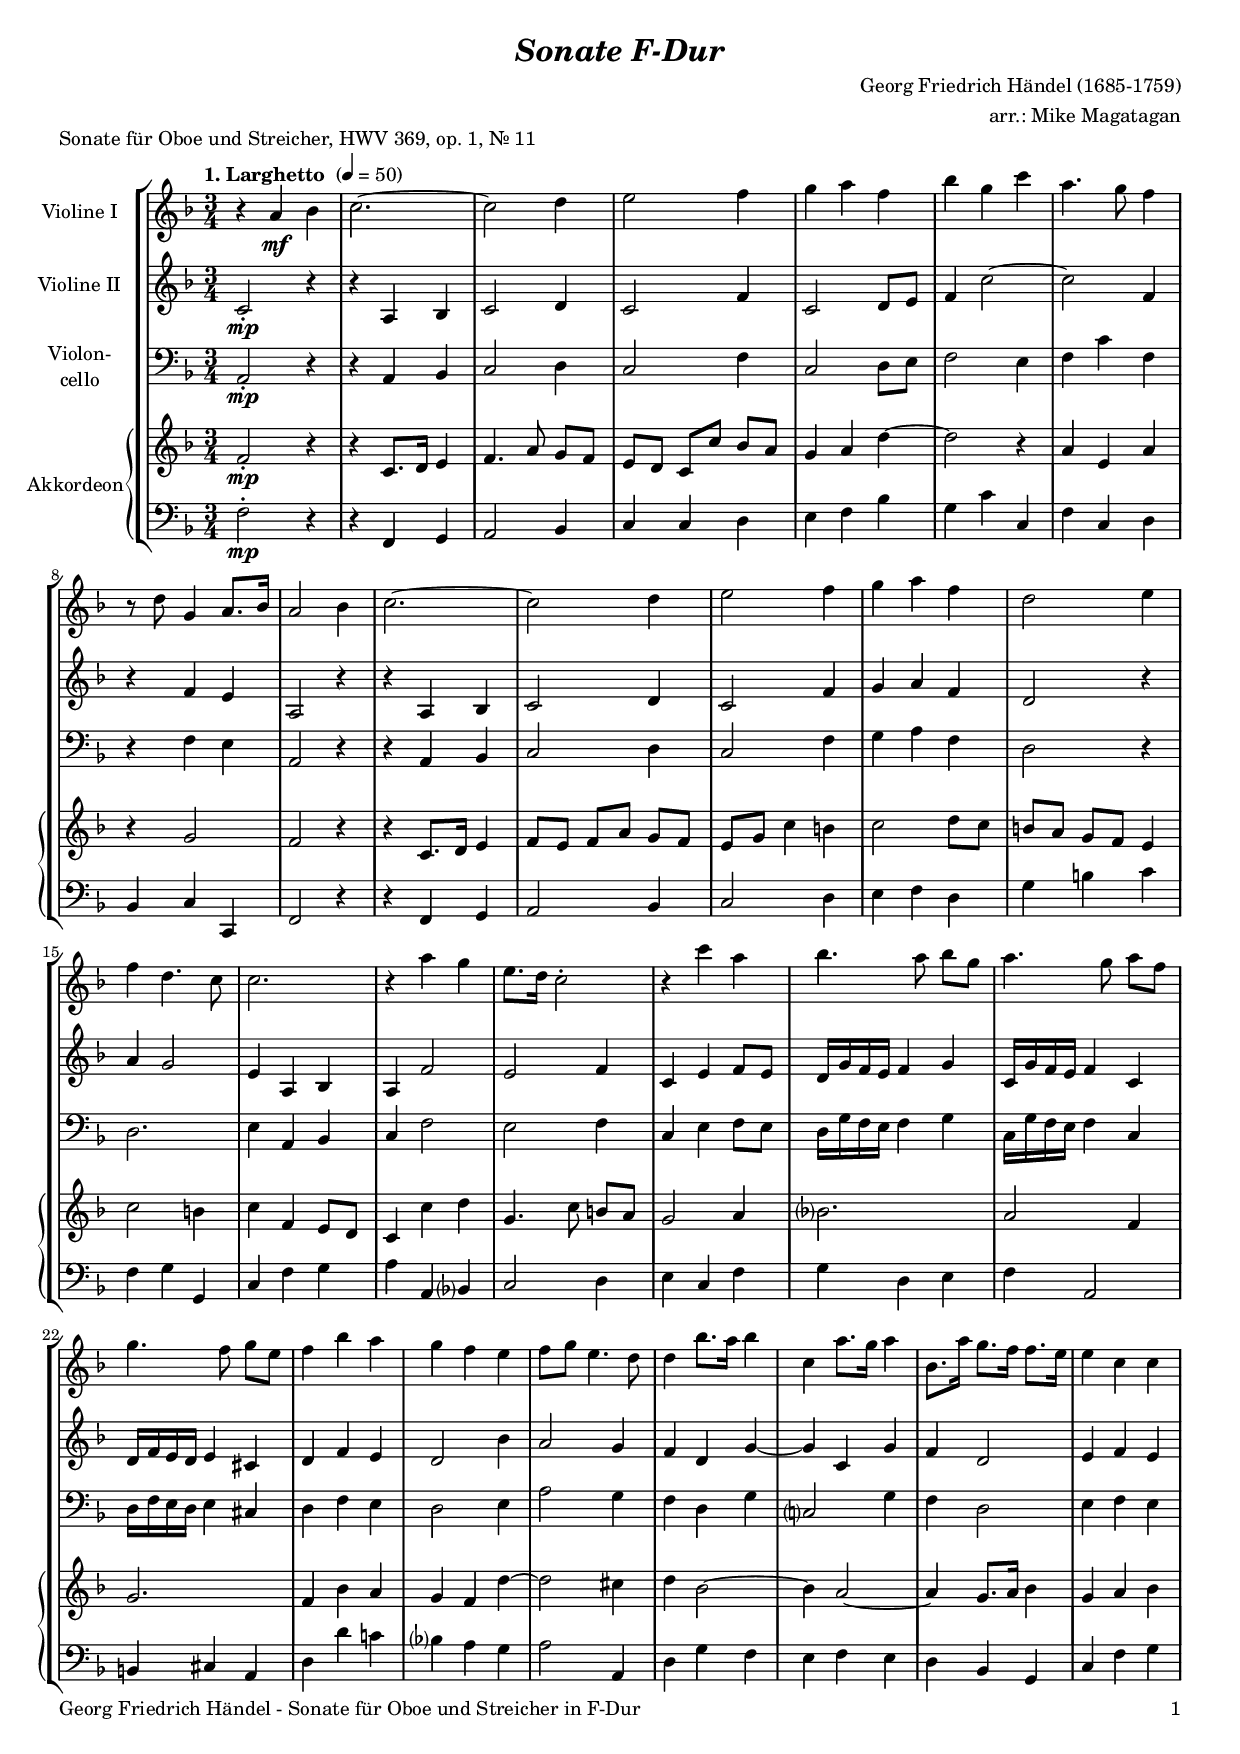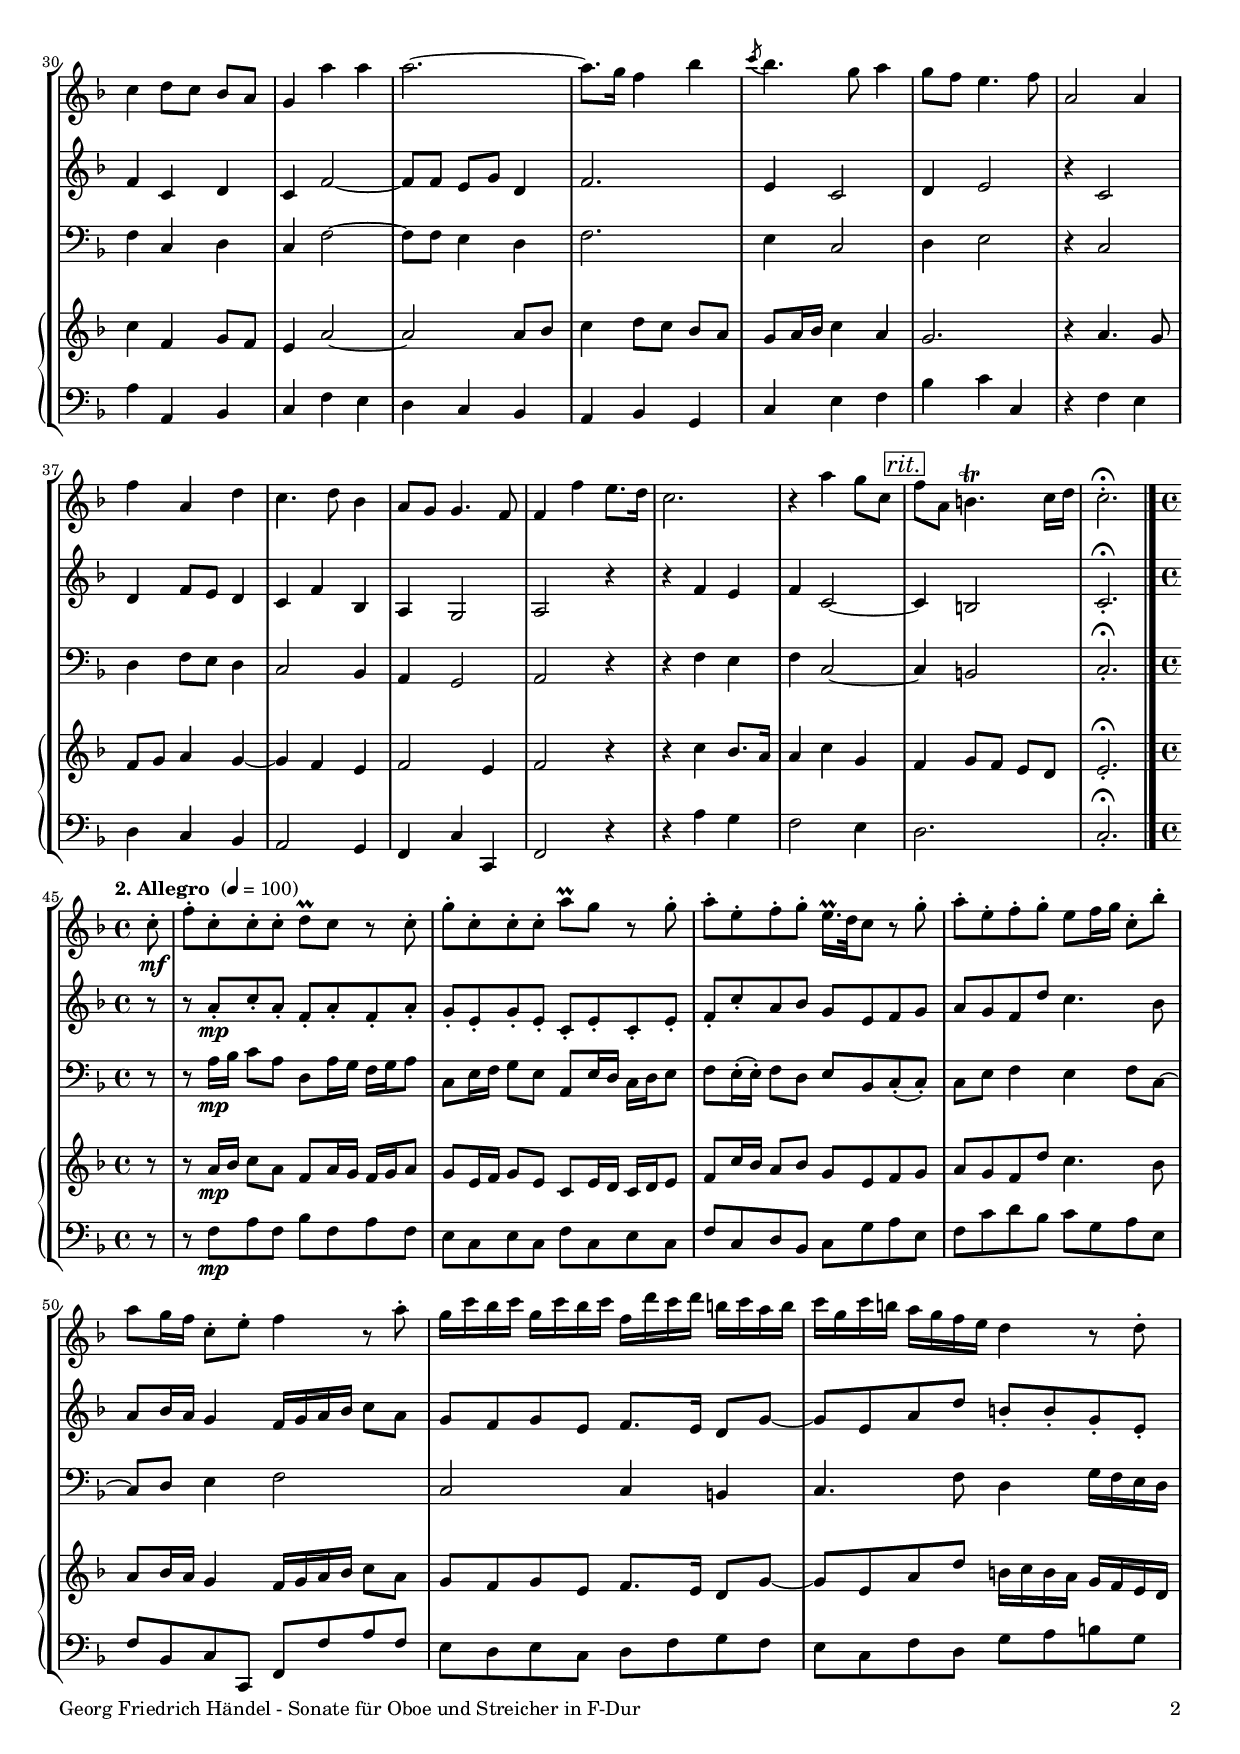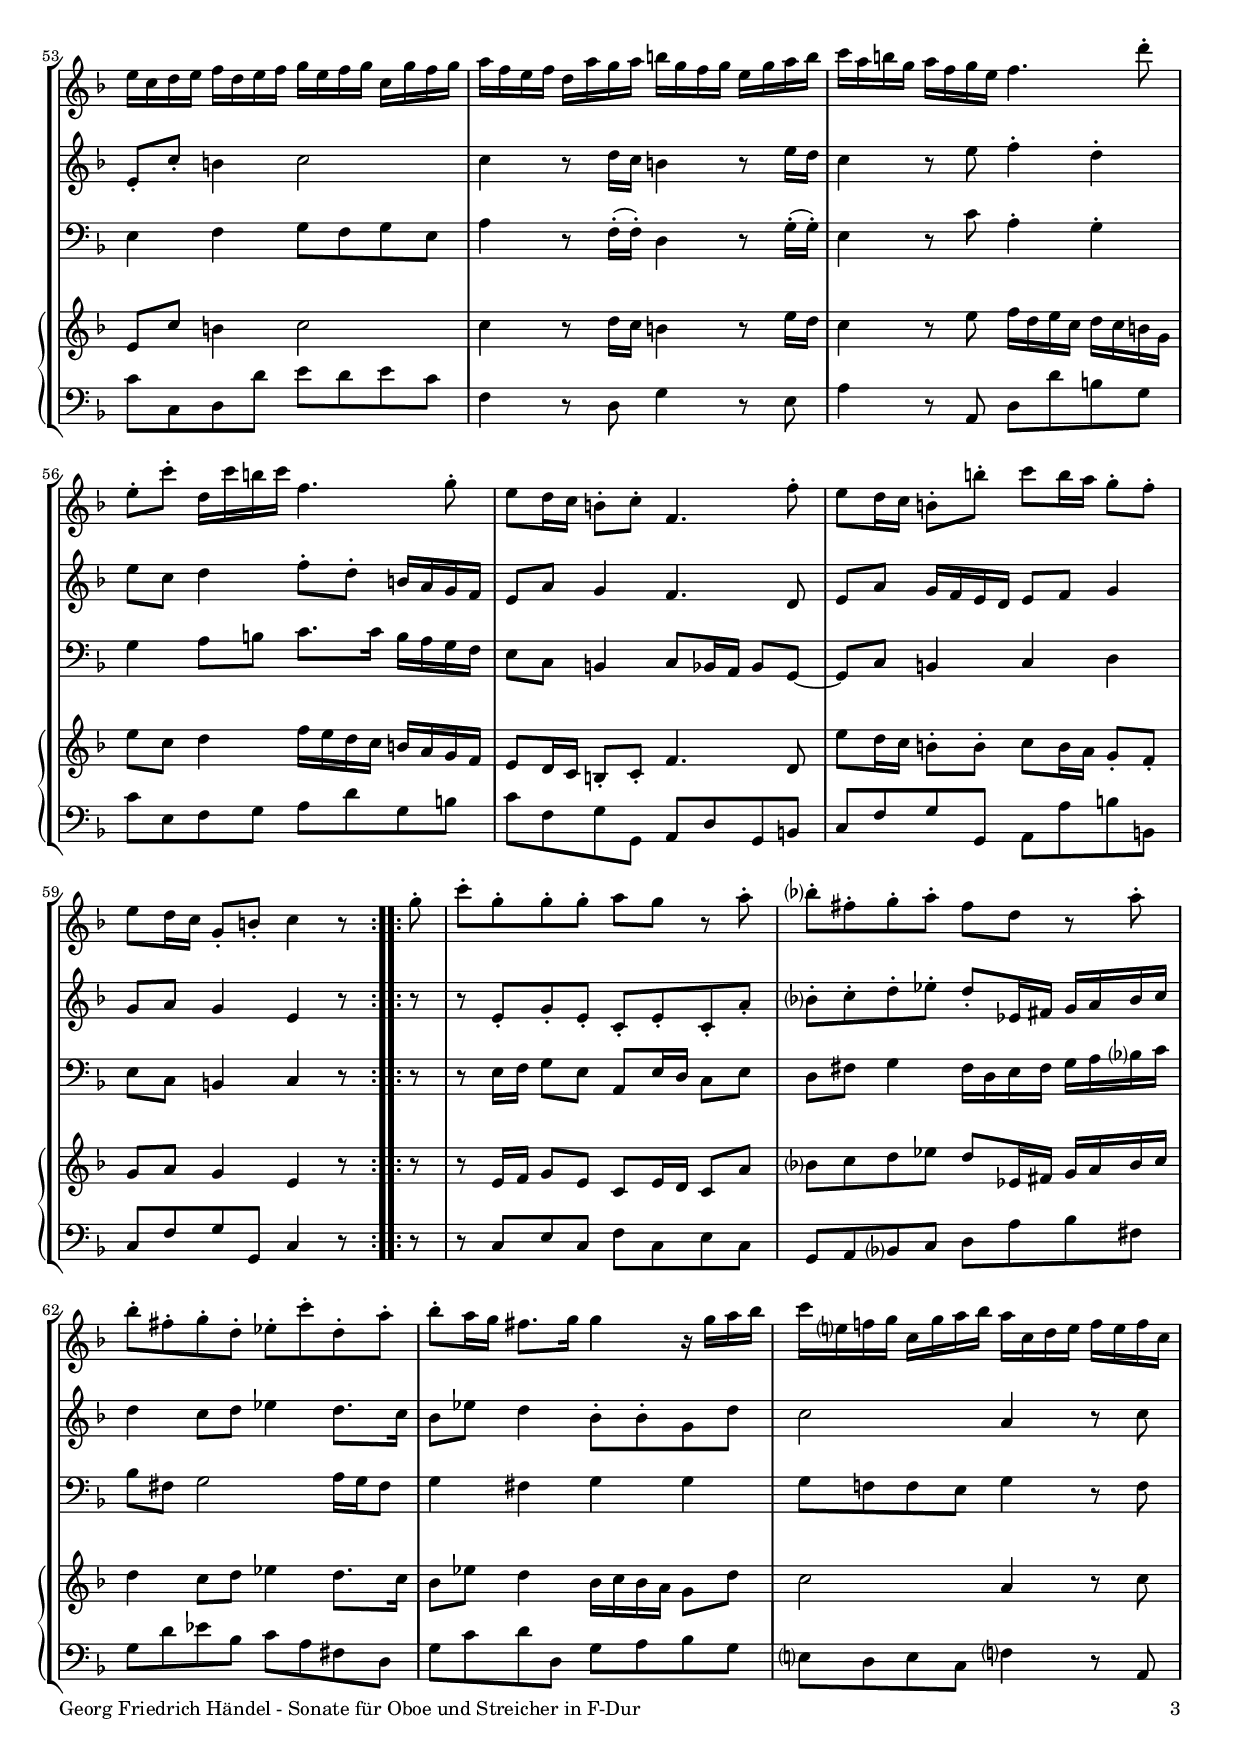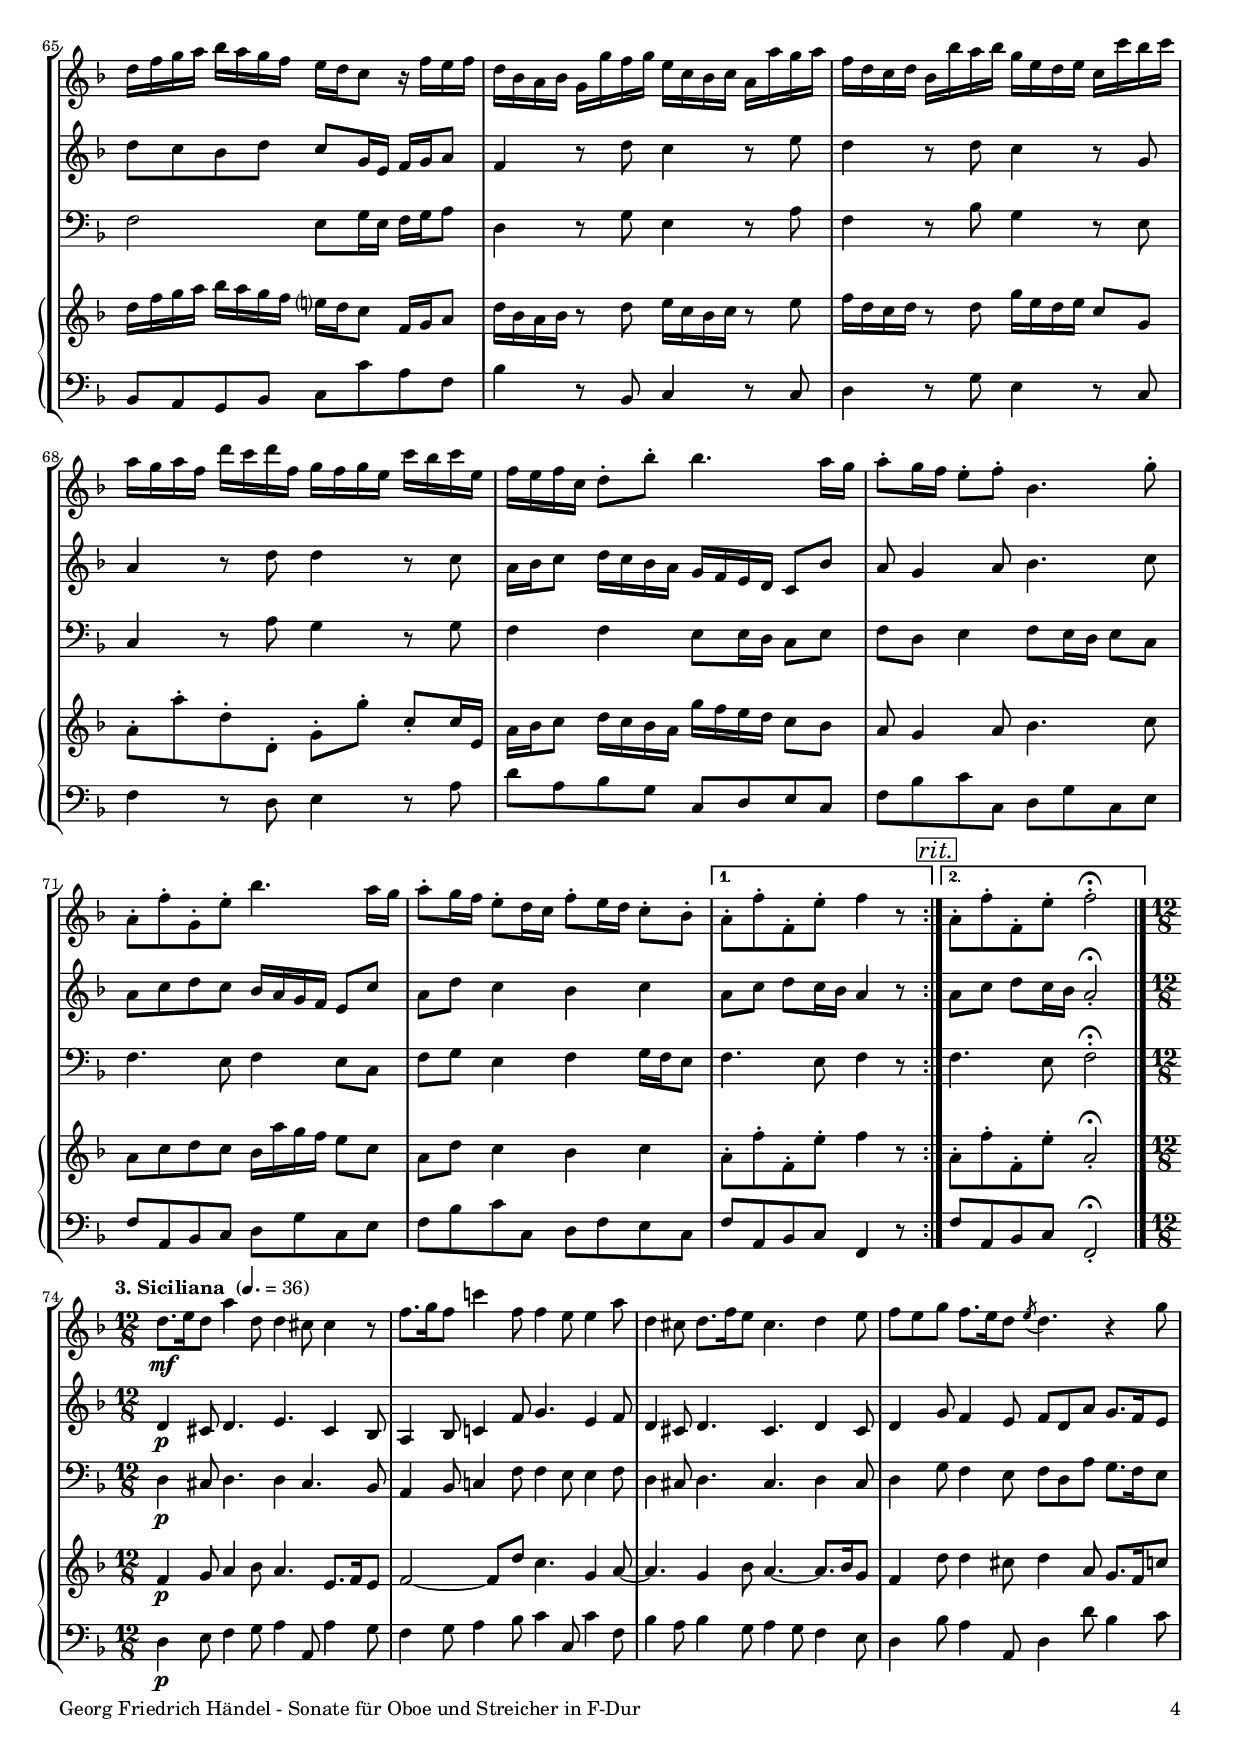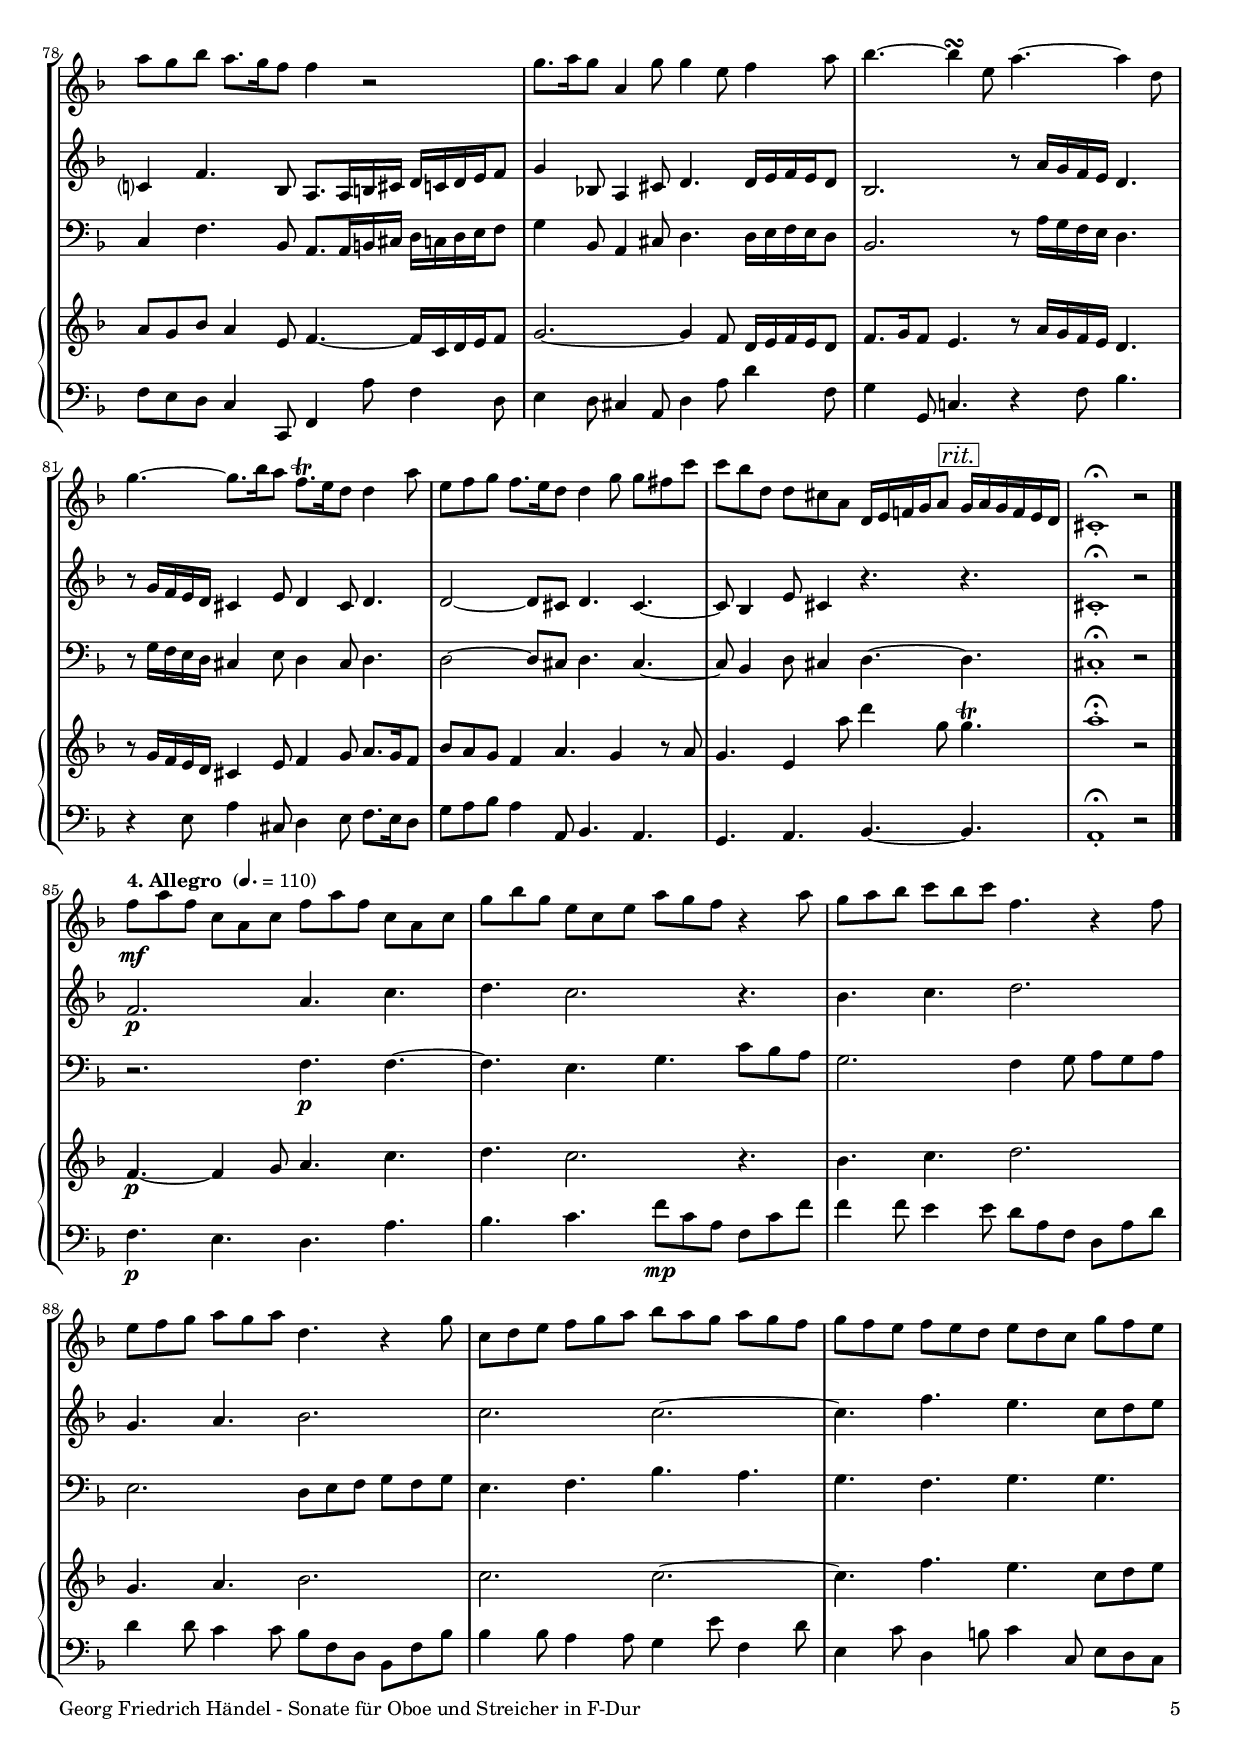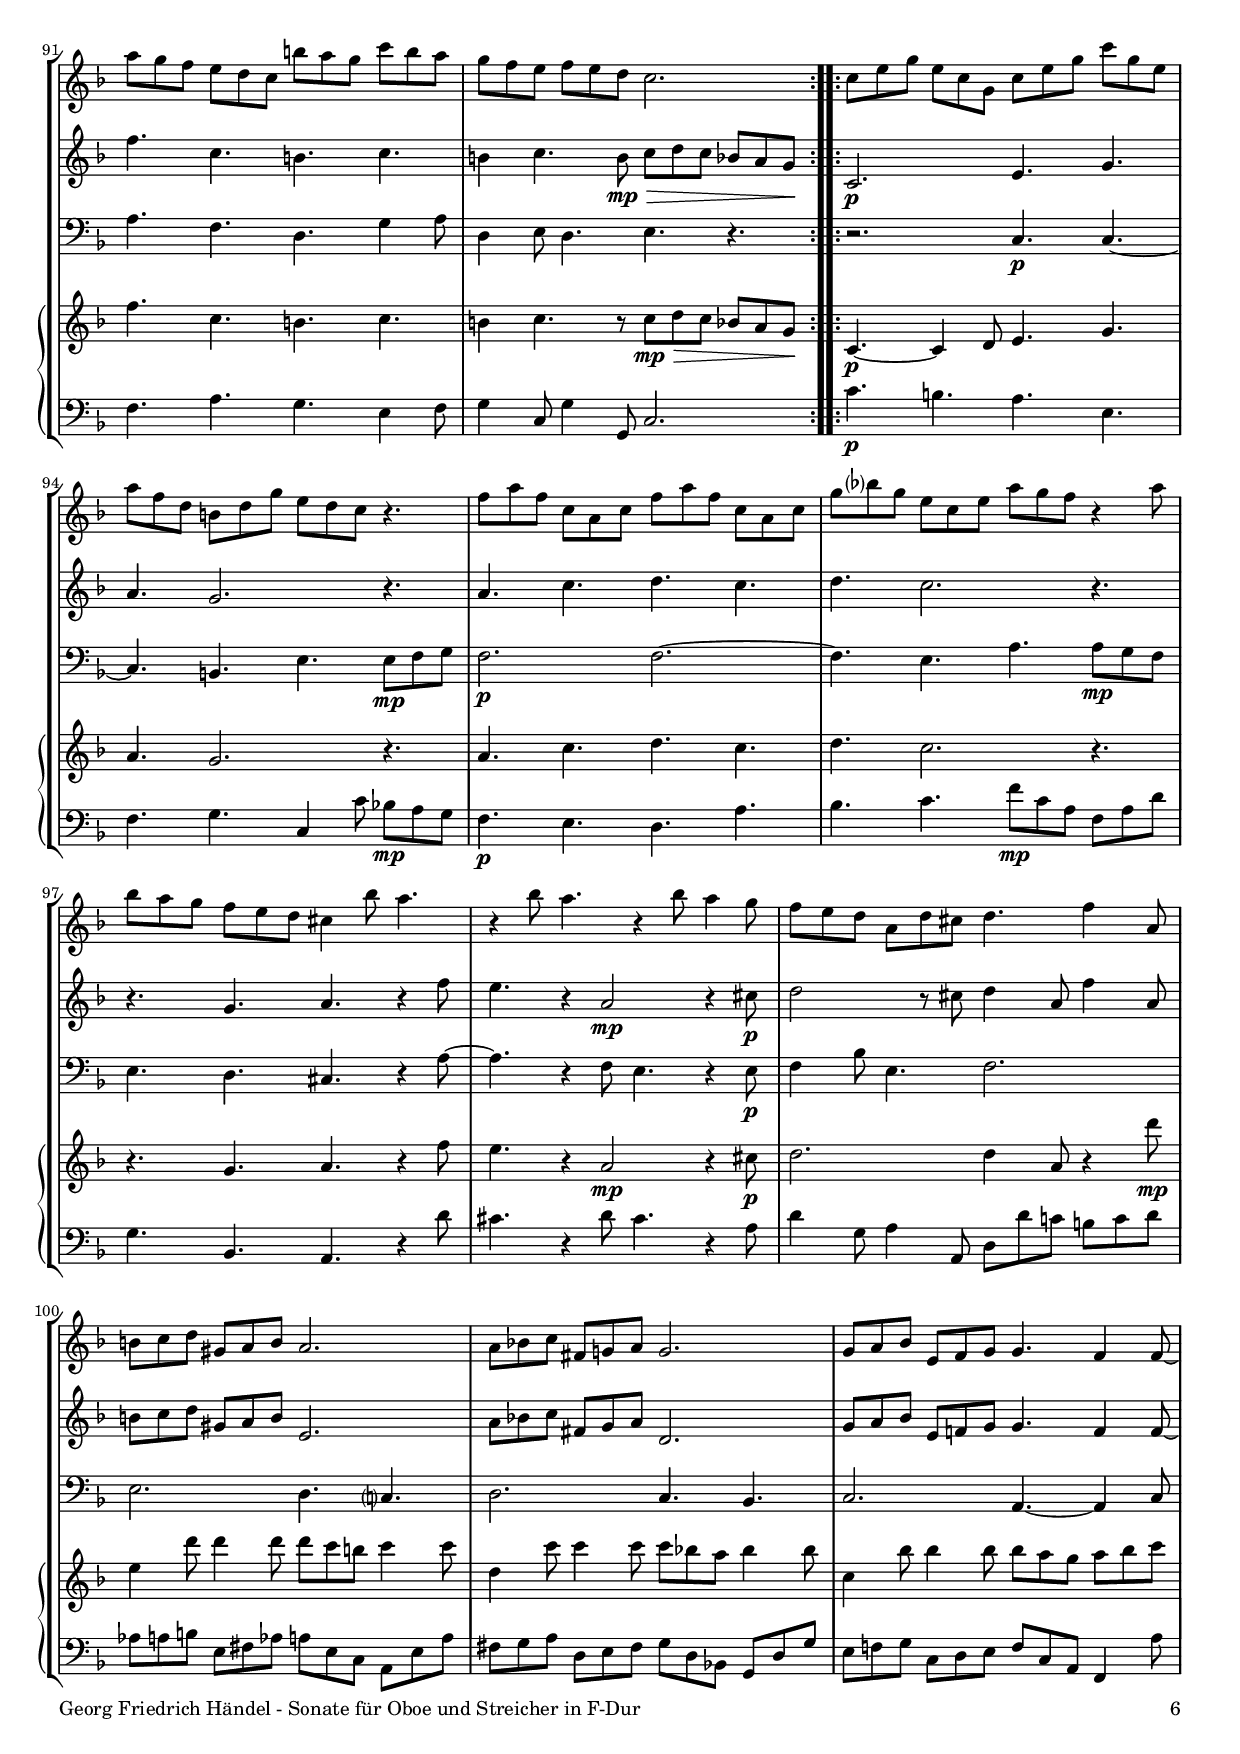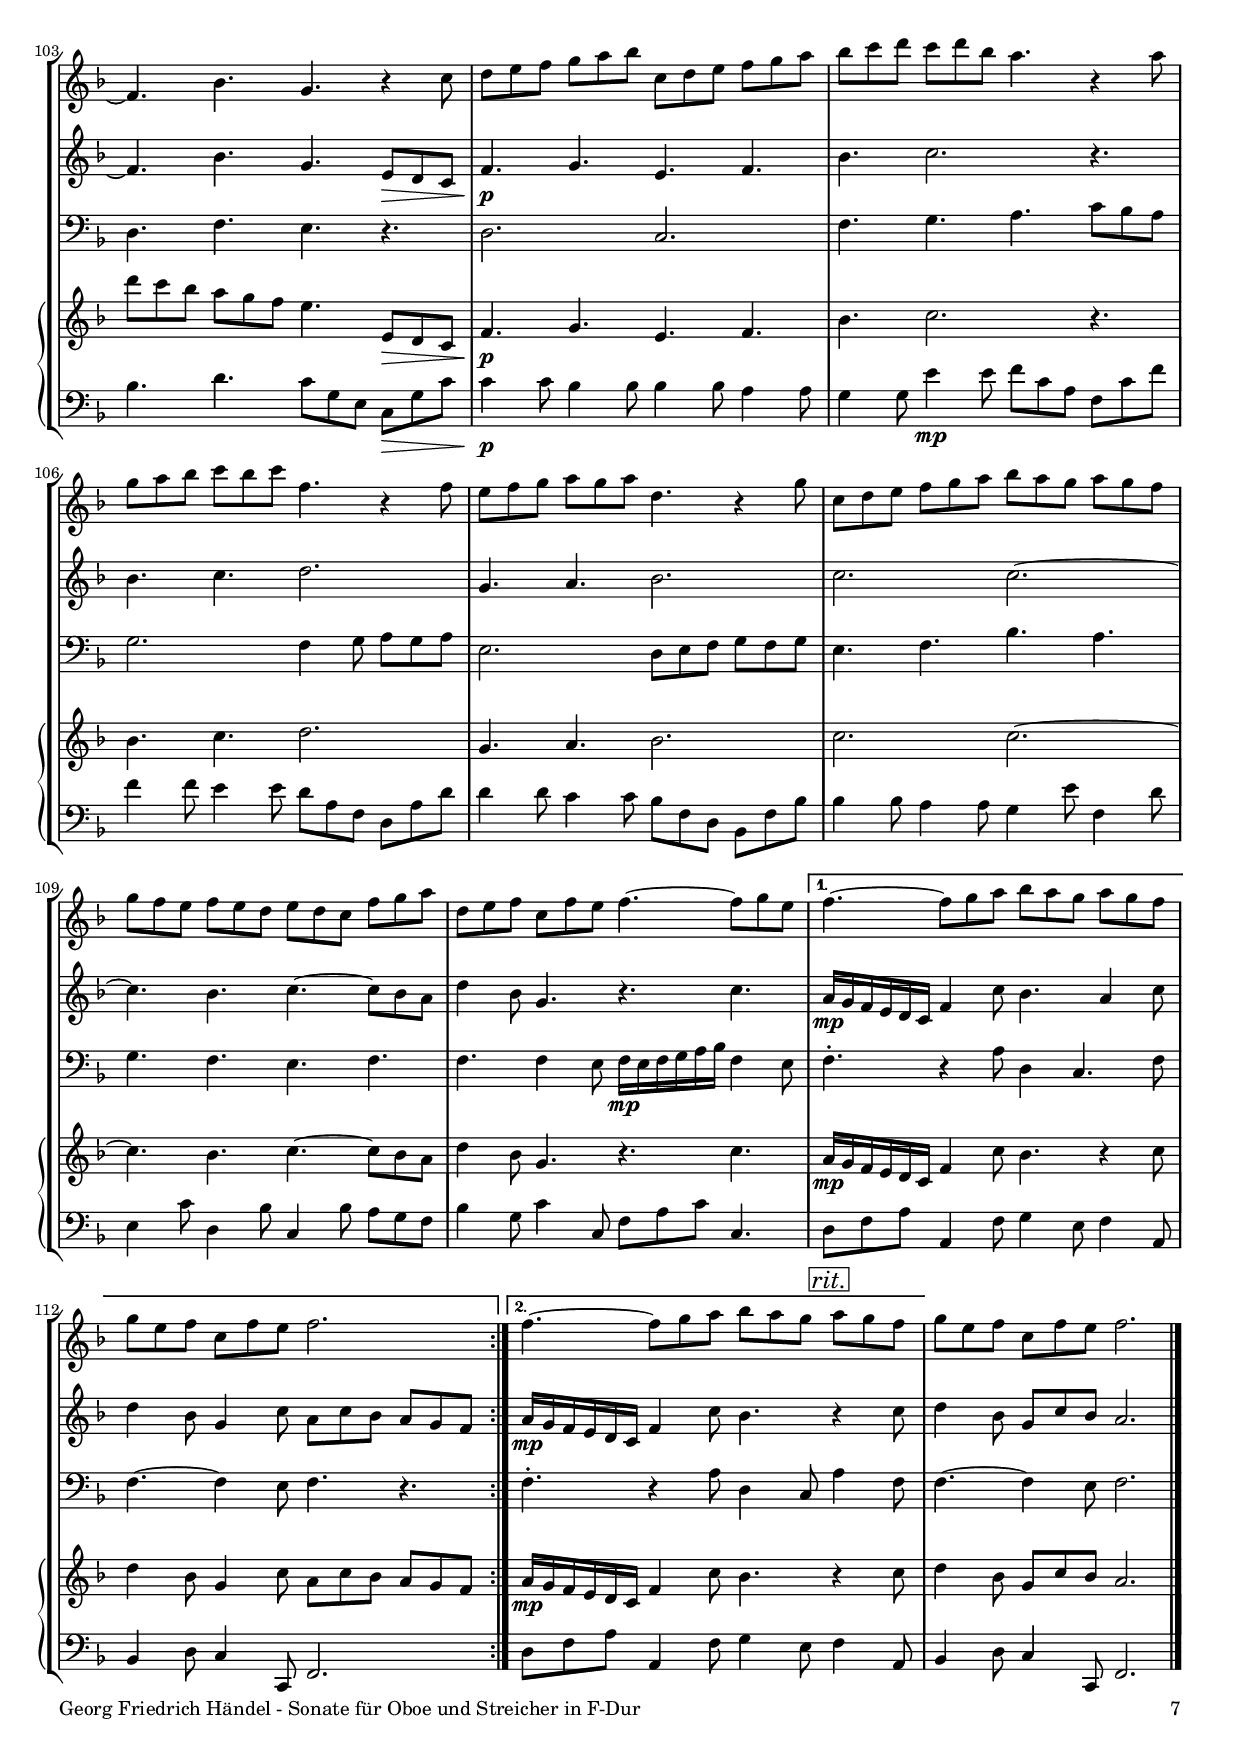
\version "2.24.4"
\include "deutsch.ly"

#(set-global-staff-size 16.9)

\header {
  title       = \markup \bold \italic "Sonate F-Dur"
  composer    = "Georg Friedrich Händel (1685-1759)"
  arranger    = "arr.: Mike Magatagan"
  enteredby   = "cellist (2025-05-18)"
  piece       = "Sonate für Oboe und Streicher, HWV 369, op. 1, Nr. 11"
}

voiceconsts = {
  \key f \major
  \time 3/4
%  \numericTimeSignature
  \compressEmptyMeasures
% Set default beaming for all staves
  \set Timing.beamExceptions = #'()
  \set Timing.baseMoment     = #(ly:make-moment 1 4)
  \set Timing.beatStructure  = #'(1 1 1)
}

mipz = "pizzicato strings"
mivl = "violin"
miba = "cello"
% mikl = "bright acoustic"
% mikl = "church organ"
mikl = "concertina"

introa = {        \tempo "1. Larghetto "  4=50 }
introb = { \break \tempo "2. Allegro "    4=100 \time  4/4 }
introc = { \break \tempo "3. Siciliana " 4.=36  \time 12/8 }
introd = { \break \tempo "4. Allegro "   4.=110 }

rit = \mark \markup \box \italic "rit."

va = \relative c'' {
  \voiceconsts

  \introa
  r4 a\mf b
  c2.~
  c2 d4
  e2 f4
  g a f
  b g c
  a4. g8 f4
  r8 d g,4 a8. b16
  a2 b4
  c2.~
  c2 d4
  e2 f4
  g a f
  
  d2 e4
  f d4. c8
  c2.
  r4 a' g
  e8. d16 c2-.
  r4 c' a
  b4. a8 b g
  a4. g8 a f
  g4. f8 g e
  f4 b a
  g f e
  
  f8 g e4. d8
  d4 b'8. a16 b4
  c, a'8. g16 a4
  b,8. a'16 g8. f16 f8. e16
  e4 c c
  c d8 c b a
  g4 a' a
  a2.~
  a8. g16 f4 b

  \acciaccatura c8 b4. g8 a4
  g8 f e4. f8
  a,2 a4
  f' a, d
  c4. d8 b4
  a8 g g4. f8
  f4 f' e8. d16
  c2.
  r4 a' g8 c, \rit
  f a, h4.\trill c16 d
  c2.\fermata-.\bar "|."

  \introb
  \repeat volta 2 {
    \partial 8 c8-.\mf
    f-. c-. c-. c-. d\prall c r c-.
    g'-. c,-. c-. c-. a'\prall g r g-.
    a-. e-. f-. g-. e16.\prall d32 c8 r g'-.
    a-. e-. f-. g-. e f16 g c,8-. b'-.
    a g16 f c8-. e-. f4 r8 a-.

    g16 c b c g c b c f, d' c d h c a h
    c g c h a g f e d4 r8 d-.
    e16 c d e f d e f g e f g c, g' f g

    a f e f d a' g a h g f g e g a h
    c a h g a f g e f4. d'8-.
    e,-. c'-. d,16 c' h c f,4. g8-.
    e d16 c h8-. c-. f,4. f'8-.

    e d16 c h8-. h'-. c h16 a g8-. f-.
    e d16 c g8-. h-. c4 r8
    
  }
  \repeat volta 2 {
    g'-.
    c-. g-. g-. g-. a g r a-.
    b?-. fis-. g-. a-. fis d r a'-.

    b-. fis-. g-. d-. es-. c'-. d,-. a'-.
    b-. a16 g fis8. g16 g4 r16 g a b
    c e,? f! g c, g' a b a c, d e f e f c

    d f g a b a g f e d c8 r16 f e f
    d b a b g g' f g e c b c a a' g a

    f d c d b b' a b g e d e c c' b c
    a g a f d' c d f, g f g e c' b c e,
    f e f c d8-. b'-. b4. a16 g

    a8-. g16 f e8-. f-. b,4. g'8-.
    a,-. f'-. g,-. e'-. b'4. a16 g
    a8-. g16 f e8-. d16 c f8-. e16 d c8-. b-.
  }
  \alternative {
    { a-. f'-. f,-. e'-. f4 r8 }
    { \rit a,-. f'-. f,-. e'-. f2-.\fermata }
  } \bar "|."

  \introc
  d8.\mf e16 d8 a'4 d,8 d4 cis8 cis4 r8
  f8. g16 f8 c'!4 f,8 f4 e8 e4 a8
  d,4 cis8 d8. f16 e8 cis4. d4 e8

  f e g f8. e16 d8 \acciaccatura e8 d4. r4 g8
  a g b a8. g16 f8 f4 r2
  g8. a16 g8 a,4 g'8 g4 e8 f4 a8
  b4.~ b4\turn e,8 a4.~ a4 d,8

  g4.~ g8. b16 a8 f8.\trill e16 d8 d4 a'8
  e f g f8. e16 d8 d4 g8 g fis c'
  c b d, d cis a d,16 e f! g a8 \rit g16 a g f e d
  cis1-.\fermata r2 \bar "|."

  \introd
  \repeat volta 2 {
    f'8\mf a f c a c f a f c a c
    g' b g e c e a g f r4 a8
    g a b c b c f,4. r4 f8
    e f g a g a d,4. r4 g8

    c, d e f g a b a g a g f
    g f e f e d e d c g' f e
    a g f e d c h' a g c h a
    g f e f e d c2.
  }
  \repeat volta 2 {
    c8 e g e c g c e g c g e
    a f d h d g e d c r4.
    f8 a f c a c f a f c a c
    g' b? g e c e a g f r4 a8

    b a g f e d cis4 b'8 a4.
    r4 b8 a4. r4 b8 a4 g8
    f e d a d cis d4. f4 a,8
    h c d gis, a h a2.
    a8 b! c fis, g! a g2.

    g8 a b e, f g g4. f4 f8~
    f4. b g r4 c8
    d e f g a b c, d e f g a
    b c d c d b a4. r4 a8

    g a b c b c f,4. r4 f8
    e f g a g a d,4. r4 g8
    c, d e f g a b a g a g f
    g f e f e d e d c f g a

    d, e f c f e f4.~ f8 g e
  }
  \alternative {
    { f4.~ f8 g a b a g a g f | g e f c f e f2. }
    { f4.~ f8 g a b a g \rit a g f }
  }
  g e f c f e f2. \bar "|."
}

vb = \relative c' {
  \voiceconsts

  \introa
  c2-.\mp r4
  r a b
  c2 d4
  c2 f4
  c2 d8 e
  f4 c'2~
  c f,4
  r f e
  a,2 r4

  r4 a b
  c2 d4
  c2 f4
  g a f
  d2 r4
  a' g2
  e4 a, b
  a f'2
  e f4

  c e f8 e
  d16 g f e f4 g
  c,16 g' f e f4 c
  d16 f e d e4 cis
  d f e
  d2 b'4
  a2 g4
  
  f d g~
  g c, g'
  f d2
  e4 f e
  f c d
  c f2~
  f8 f e g d4
  f2.
  e4 c2

  d4 e2
  r4 c2
  d4 f8 e d4
  c f b,
  a g2
  a r4
  r f' e
  f c2~ \rit
  c4 h2
  c2.-.\fermata \bar "|."

  \introb
  \repeat volta 2 {
    \partial 8 r8
    r a'-.\mp c-. a-. f-. a-. f-. a-.
    g-. e-. g-. e-. c-. e-. c-. e-.
    f-. c'-. a b g e f g

    a g f d' c4. b8
    a b16 a g4 f16 g a b c8 a
    g f g e f8. e16 d8 g~

    g e a d h-. h-. g-. e-.
    e-. c'-. h4 c2
    c4 r8 d16 c h4 r8 e16 d
    c4 r8 e f4-. d-.

    e8 c d4 f8-. d-. h16 a g f
    e8 a g4 f4. d8
    e a g16 f e d e8 f g4
    g8 a g4 e r8
  }
  \repeat volta 2 {
    r
    r e-. g-. e-. c-. e-. c-. a'-.
    b?-. c-. d-. es-. d-. es,16 fis g a b c
    d4 c8 d es4 d8. c16

    b8 es d4 b8-. b-. g d'
    c2 a4 r8 c
    d c b d c g16 e f g a8
    f4 r8 d' c4 r8 e

    d4 r8 d c4 r8 g
    a4 r8 d d4 r8 c
    a16 b c8 d16 c b a g f e d c8 b'
    a g4 a8 b4. c8

    a c d c b16 a g f e8 c'
    a d c4 b c
  }
  \alternative {
    { a8 c d c16 b a4 r8 }
    { \rit a c d c16 b a2-.\fermata }
  } \bar "|."

  \introc
  d,4\p cis8 d4. e cis4 b8
  a4 b8 c!4 f8 g4. e4 f8
  d4 cis8 d4. cis d4 cis8

  d4 g8 f4 e8 f d a' g8. f16 e8
  c?4 f4. b,8 a8. a16 h cis d c d e f8

  g4 b,!8 a4 cis8 d4. d16 e f e d8
  b2. r8 a'16 g f e d4.
  r8 g16 f e d cis4 e8 d4 cis8 d4.

  d2~ d8 cis d4. cis~
  cis8 b4 e8 cis4 r4. \rit r
  cis1-.\fermata r2 \bar "|."

  \introd
  \repeat volta 2 {
    f2.\p a4. c
    d c2. r4.
    b c d2.
    g,4. a b2.
    c c~

    c4. f e c8 d e
    f4. c h c
    h4 c4. h8\mp\> c d c b a g\!
  }
  \repeat volta 2 {
    c,2.\p e4. g
    a g2. r4.
    a c d c
    d c2. r4.
    r g a r4 f'8

    e4. r4 a,2\mp r4 cis8\p
    d2 r8 cis d4 a8 f'4 a,8
    h c d gis, a h e,2.
    a8 b! c fis, g a d,2.

    g8 a b e, f! g g4. f4 f8~
    f4. b g e8\> d c
    f4.\!\p g e f
    b c2. r4.
    b c d2.

    g,4. a b2.
    c c~
    c4. b c~ c8 b a
    d4 b8 g4. r c
  }
  \alternative {
    { a16\mp g f e d c f4 c'8 b4. a4 c8 | d4 b8 g4 c8 a c b a g f }
    { a16\mp g f e d c f4 c'8 b4. \rit r4 c8 }
  }
  d4 b8 g c b a2. \bar "|."
}

vc = \relative c {
  \voiceconsts
  \clef "bass"
  
  \introa
  a2-.\mp r4
  r a b
  c2 d4
  c2 f4
  c2 d8 e
  f2 e4
  f c' f,
  r f e
  a,2 r4
  r a b
  
  c2 d4
  c2 f4
  g a f
  d2 r4
  d2.
  e4 a, b
  c f2
  e f4
  c e f8 e
  d16 g f e f4 g
  
  c,16 g' f e f4 c
  d16 f e d e4 cis
  d f e
  d2 e4
  a2 g4
  f d g
  c,?2 g'4
  f d2

  e4 f e
  f c d
  c f2~
  f8 f e4 d
  f2.
  e4 c2
  d4 e2
  r4 c2
  d4 f8 e d4

  c2 b4
  a g2
  a r4
  r f' e
  f c2~ \rit
  c4 h2
  c2.-.\fermata \bar "|."

  \introb
  \repeat volta 2 {
    \partial 8 r8
    r a'16\mp b c8 a d, a'16 g f g a8
    c, e16 f g8 e a, e'16 d c d e8
    f e16(-. e)-. f8 d e b c(-. c)-.

    c e f4 e f8 c~
    c d e4 f2
    c c4 h
    c4. f8 d4 g16 f e d
    e4 f g8 f g e

    a4 r8 f16(-. f)-. d4 r8 g16(-. g)-.
    e4 r8 c' a4-. g-.
    g a8 h c8. c16 h a g f
    e8 c h4 c8 b16 a b8 g~

    g c h4 c d
    e8 c h4 c r8
  }
  \repeat volta 2 {
    r
    r e16 f g8 e a, e'16 d c8 e

    d8 fis g4 fis16 d e fis g a b? c
    b8 fis g2 a16 g fis8
    g4 fis g g
    g8 f! f e g4 r8 f

    f2 e8 g16 e f g a8
    d,4 r8 g e4 r8 a
    f4 r8 b g4 r8 e
    c4 r8 a' g4 r8 g
    f4 f e8 e16 d c8 e

    f d e4 f8 e16 d e8 c
    f4. e8 f4 e8 c
    f g e4 f g16 f e8
  }
  \alternative {
    { f4. e8 f4 r8 }
    { \rit f4. e8 f2-.\fermata }
  } \bar "|."

  \introc
  d4\p cis8 d4. d4 cis4. b8
  a4 b8 c!4 f8 f4 e8 e4 f8
  d4 cis8 d4. cis d4 cis8
  d4 g8 f4 e8 f d a' g8. f16 e8

  c4 f4. b,8 a8. a16 h cis d c d e f8
  g4 b,8 a4 cis8 d4. d16 e f e d8
  b2. r8 a'16 g f e d4.

  r8 g16 f e d cis4 e8 d4 cis8 d4.
  d2~ d8 cis d4. cis~
  cis8 b4 d8 cis4 d4.~ \rit d
  cis1-.\fermata r2 \bar "|."

  \introd
  \repeat volta 2 {
    r2. f4.\p f~
    f e g c8 b a
    g2. f4 g8 a g a
    e2. d8 e f g f g
    e4. f b a

    g f g g
    a f d g4 a8
    d,4 e8 d4. e r
  }
  \repeat volta 2 {
    r2. c4.\p c~
    c h e e8\mp f g
    f2.\p f~
    f4. e a a8\mp g f
    e4. d cis r4 a'8~

    a4. r4 f8 e4. r4 e8\p
    f4 b8 e,4. f2.
    e d4. c?
    d2. c4. b
    c2. a4.~ a4 c8
    d4. f e r

    d2. c
    f4. g a c8 b a
    g2. f4 g8 a g a
    e2. d8 e f g f g
    e4. f b a

    g f e f
    f f4 e8 f16\mp e f g a b f4 e8
  }
  \alternative {
    { f4.-. r4 a8 d,4 c4. f8 | f4.~ f4 e8 f4. r }
    { f-. r4 a8 d,4 c8 \rit a'4 f8 }
  }
  f4.~ f4 e8 f2. \bar "|."
}

vd = \relative c' {
  \voiceconsts

  \introa
  f2-.\mp r4
  r c8. d16 e4
  f4. a8 g f
  e d c c' b a
  g4 a d~
  d2 r4
  a e a
  r g2
  f r4

  r c8. d16 e4
  f8 e f a g f
  e g c4 h
  c2 d8 c
  h a g f e4
  c'2 h4
  c f, e8 d
  c4 c' d
  
  g,4. c8 h a
  g2 a4
  b?2.
  a2 f4
  g2.
  f4 b a
  g f d'~
  d2 cis4 d b2~
  b4 a2~

  a4 g8. a16 b4
  g a b
  c f, g8 f
  e4 a2~
  a a8 b
  c4 d8 c b a
  g a16 b c4 a
  g2.
  r4 a4. g8

  f g a4 g~
  g f e
  f2 e4
  f2 r4
  r c' b8. a16
  a4 c g \rit
  f g8 f e d
  e2.-.\fermata \bar "|."

  \introb
  \repeat volta 2 {
    \partial 8 r8
    r a16\mp b c8 a f a16 g f g a8
    g e16 f g8 e c e16 d c d e8
    f c'16 b a8 b g e f g

    a g f d' c4. b8
    a b16 a g4 f16 g a b c8 a
    g f g e f8. e16 d8 g~
    g e a d h16 c h a g f e d

    e8 c' h4 c2
    c4 r8 d16 c h4 r8 e16 d
    c4 r8 e f16 d e c d c h g
    e'8 c d4 f16 e d c h a g f

    e8 d16 c h8-. c-. f4. d8
    e' d16 c h8-. h-. c h16 a g8-. f-.
    g a g4 e r8
  }
  \repeat volta 2 {
    r
    r e16 f g8 e c e16 d c8 a'
    b? c d es d es,16 fis g a b c
    d4 c8 d es4 d8. c16

    b8 es d4 b16 c b a g8 d'
    c2 a4 r8 c
    d16 f g a b a g f e? d c8 f,16 g a8
    d16 b a b r8 d e16 c b c r8 e

    f16 d c d r8 d g16 e d e c8 g
    a-. a'-. d,-. d,-. g-. g'-. c,-. c16 e,
    a b c8 d16 c b a g' f e d c8 b
    a g4 a8 b4. c8

    a c d c b16 a' g f e8 c
    a d c4 b c
  }
  \alternative {
    { a8-. f'-. f,-. e'-. f4 r8 }
    { \rit a,-. f'-. f,-. e'-. a,2-.\fermata }
  } \bar "|."

  \introc
  f4\p g8 a4 b8 a4. e8. f16 e8
  f2~ f8 d' c4. g4 a8~
  a4. g4 b8 a4.~ a8. b16 g8
  f4 d'8 d4 cis8 d4 a8 g8. f16 c'8

  a g b a4 e8 f4.~ f16 c d e f8
  g2.~ g4 f8 d16 e f e d8
  f8. g16 f8 e4. r8 a16 g f e d4.

  r8 g16 f e d cis4 e8 f4 g8 a8. g16 f8
  b a g f4 a4. g4 r8 a
  g4. e4 a'8 d4 g,8 \rit g4.\trill
  a1-.\fermata r2 \bar "|."

  \introd
  \repeat volta 2 {
    f,4.~\p f4 g8 a4. c
    d c2. r4.
    b c d2.
    g,4. a b2.
    c c~
    c4. f e c8 d e

    f4. c h c
    h4 c4. r8 c\mp\> d c b a g\!
  }
  \repeat volta 2 {
    c,4.~\p c4 d8 e4. g
    a g2. r4.
    a c d c

    d c2. r4.
    r g a r4 f'8
    e4. r4 a,2\mp r4 cis8\p
    d2. d4 a8 r4 d'8\mp
    e,4 d'8 d4 d8 d c h c4 c8

    d,4 c'8 c4 c8 c b! a b4 b8
    c,4 b'8 b4 b8 b a g a b c
    d c b a g f e4. e,8\> d c

    f4.\!\p g e f
    b c2. r4.
    b c d2.
    g,4. a b2.
    c c~
    c4. b c~ c8 b a
    d4 b8 g4. r c
  }
  \alternative {
    { a16\mp g f e d c f4 c'8 b4. r4 c8 | d4 b8 g4 c8 a c b a g f }
    { a16\mp g f e d c f4 c'8 b4. \rit r4 c8}
  }
  d4 b8 g c b a2. \bar "|."
}

ve = \relative c {
  \voiceconsts
  \clef "bass"

  \introa
  f2-.\mp r4
  r f, g
  a2 b4
  c c d
  e f b
  g c c,
  f c d
  b c c,
  f2 r4
  r f g
  
  a2 b4
  c2 d4
  e f d
  g h c
  f, g g,
  c f g
  a a, b?
  c2 d4
  e c f
  
  g d e
  f a,2
  h4 cis a
  d d' c!
  b? a g
  a2 a,4
  d g f
  e f e
  d b g

  c f g
  a a, b
  c f e
  d c b
  a b g
  c e f
  b c c,
  r f e

  d c b
  a2 g4
  f c' c,
  f2 r4
  r a' g
  f2 e4 \rit
  d2.
  c-.\fermata \bar "|."

  \introb
  \repeat volta 2 {
    \partial 8 r8
    r f\mp a f b f a f
    e c e c f c e c
    f c d b c g' a e

    f c' d b c g a e
    f b, c c, f f' a f
    e d e c d f g f
    e c f d g a h g

    c c, d d' e d e c
    f,4 r8 d g4 r8 e
    a4 r8 a, d d' h g
    c e, f g a d g, h

    c f, g g, a d g, h
    c f g g, a a' h h,
    c f g g, c4 r8
  }
  \repeat volta 2 {
    r
    r c e c f c e c

    g a b? c d a' b fis
    g d' es b c a fis d
    g c d d, g a b g
    e? d e c f?4 r8 a,

    b a g b c c' a f
    b4 r8 b, c4 r8 c
    d4 r8 g e4 r8 c
    f4 r8 d e4 r8 a
    d a b g c, d e c

    f b c c, d g c, e
    f a, b c d g c, e
    f b c c, d f e c
  }
  \alternative {
    { f a, b c f,4 r8 }
    { \rit f' a, b c f,2-.\fermata }
  } \bar "|."

  \introc
  d'4\p e8 f4 g8 a4 a,8 a'4 g8
  f4 g8 a4 b8 c4 c,8 c'4 f,8
  b4 a8 b4 g8 a4 g8 f4 e8

  d4 b'8 a4 a,8 d4 d'8 b4 c8
  f, e d c4 c,8 f4 a'8 f4 d8
  e4 d8 cis4 a8 d4 a'8 d4 f,8
  g4 g,8 c!4. r4 f8 b4.

  r4 e,8 a4 cis,8 d4 e8 f8. e16 d8
  g a b a4 a,8 b4. a
  g a b~ \rit b
  a1-.\fermata r2 \bar "|."

  \introd
  \repeat volta 2 {
    f'4.\p e d a'
    b c f8\mp c a f c' f
    f4 f8 e4 e8 d a f d a' d

    d4 d8 c4 c8 b f d b f' b
    b4 b8 a4 a8 g4 e'8 f,4 d'8
    e,4 c'8 d,4 h'8 c4 c,8 e d c
    f4. a g e4 f8

    g4 c,8 g'4 g,8 c2.
  }
  \repeat volta 2 {
    c'4.\p h a e
    f g c,4 c'8 b!\mp a g
    f4.\p e d a'

    b c f8\mp c a f a d
    g,4. b, a r4 d'8
    cis4. r4 d8 cis4. r4 a8
    d4 g,8 a4 a,8 d d' c! h c d

    as a h e, fis as a e c a e' a
    fis g a d, e fis g d b! g d' g

    e f! g c, d e f c a f4 a'8
    b4. d c8 g e c\> g' c
    c4\!\p c8 b4 b8 b4 b8 a4 a8

    g4 g8 e'4\mp e8 f c a f c' f
    f4 f8 e4 e8 d a f d a' d
    d4 d8 c4 c8 b f d b f' b

    b4 b8 a4 a8 g4 e'8 f,4 d'8
    e,4 c'8 d,4 b'8 c,4 b'8 a g f
    b4 g8 c4 c,8 f a c c,4.
  }
  \alternative {
    { d8 f a a,4 f'8 g4 e8 f4 a,8 | b4 d8 c4 c,8 f2. }
    { d'8 f a a,4 f'8 g4 e8 \rit f4 a,8 }
  }
  b4 d8 c4 c,8 f2. \bar "|."
}


music = \new StaffGroup <<
  \new Staff {
    \set Staff.midiInstrument = \mivl
    \set Staff.instrumentName = \markup \center-column { "Violine I" }
    \transpose f f { \va }
  }

  \new Staff {
    \set Staff.midiInstrument = \mivl
    \set Staff.instrumentName = \markup \center-column { "Violine II" }
    \transpose f f { \vb }
  }

  \new Staff {
    \set Staff.midiInstrument = \miba
    \set Staff.instrumentName = \markup \center-column { "Violon-" "cello" }
    \transpose f f { \vc }
  }

  \new PianoStaff <<
    \set PianoStaff.midiInstrument = \mikl
    \set PianoStaff.instrumentName = \markup \center-column { "Akkordeon" }
    <<
      \new Staff {
	\transpose f f { \vd }
      }
      
      %    \new Dynamics \vdy
      
      \new Staff {
	\transpose f f { \ve }
      }
    >>  
  >>
>>

\book {
  \paper {
    print-page-number = ##t
    print-first-page-number = ##t
    ragged-last-bottom = ##f
    oddHeaderMarkup = \markup \null
    evenHeaderMarkup = \markup \null
    oddFooterMarkup = \markup {
      \fill-line {
        \if \should-print-page-number
        "Georg Friedrich Händel - Sonate für Oboe und Streicher in F-Dur" \fromproperty #'page:page-number-string
      }
    }
    evenFooterMarkup = \oddFooterMarkup
  } \score {
    \music
    \layout {}
  }

  \score {
    \unfoldRepeats \music

    \midi {
      \context {
        \Score
      }
    }
  }
}
